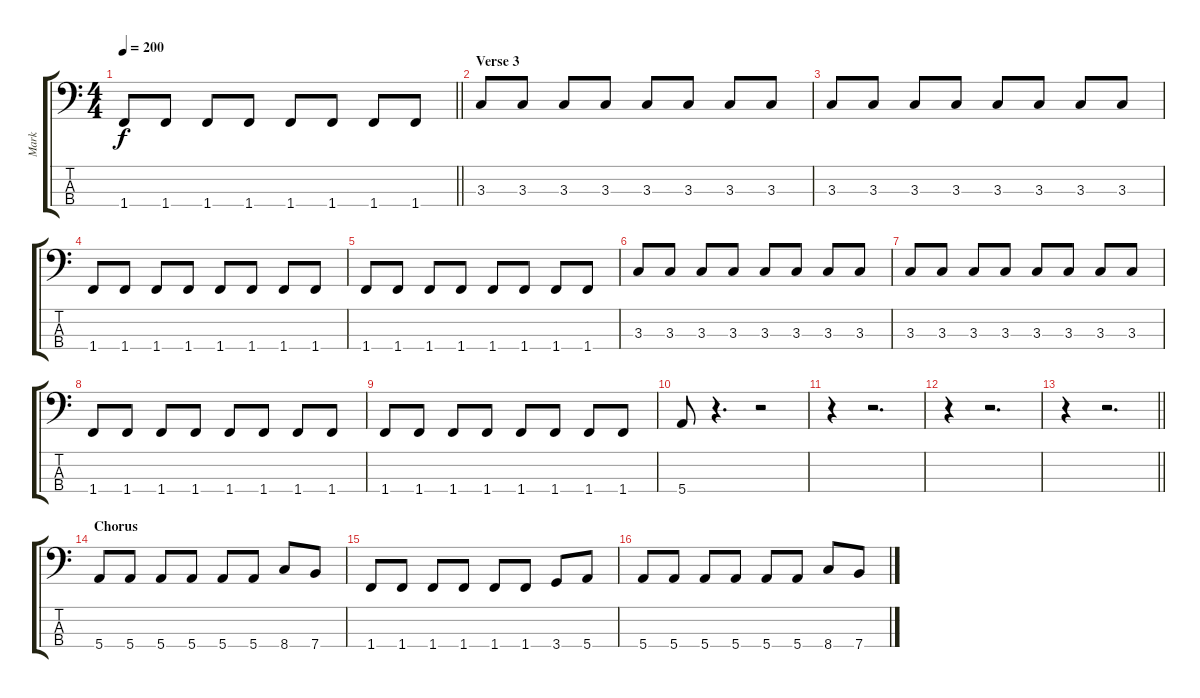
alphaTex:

\track ("Mark" "Mark") {instrument electricbasspick}
\staff {score tabs}
\tuning (G2 D2 A1 E1) {hide}
\ts (4 4)
\tempo 200
\clef f4
\barLineRight lightlight
\ks c
1.4.8{dy f} 1.4.8 1.4.8 1.4.8 1.4.8 1.4.8 1.4.8 1.4.8 |
\section ("" "Verse 3")
3.3.8 3.3.8 3.3.8 3.3.8 3.3.8 3.3.8 3.3.8 3.3.8 |
3.3.8 3.3.8 3.3.8 3.3.8 3.3.8 3.3.8 3.3.8 3.3.8 |
1.4.8 1.4.8 1.4.8 1.4.8 1.4.8 1.4.8 1.4.8 1.4.8 |
1.4.8 1.4.8 1.4.8 1.4.8 1.4.8 1.4.8 1.4.8 1.4.8 |
3.3.8 3.3.8 3.3.8 3.3.8 3.3.8 3.3.8 3.3.8 3.3.8 |
3.3.8 3.3.8 3.3.8 3.3.8 3.3.8 3.3.8 3.3.8 3.3.8 |
1.4.8 1.4.8 1.4.8 1.4.8 1.4.8 1.4.8 1.4.8 1.4.8 |
1.4.8 1.4.8 1.4.8 1.4.8 1.4.8 1.4.8 1.4.8 1.4.8 |
5.4.8 r.4{d} r.2 |
r.4 r.2{d} |
r.4 r.2{d} |
\barLineRight lightlight
r.4 r.2{d} |
\section ("" "Chorus")
5.4.8 5.4.8 5.4.8 5.4.8 5.4.8 5.4.8 8.4.8 7.4.8 |
1.4.8 1.4.8 1.4.8 1.4.8 1.4.8 1.4.8 3.4.8 5.4.8 |
5.4.8 5.4.8 5.4.8 5.4.8 5.4.8 5.4.8 8.4.8 7.4.8
